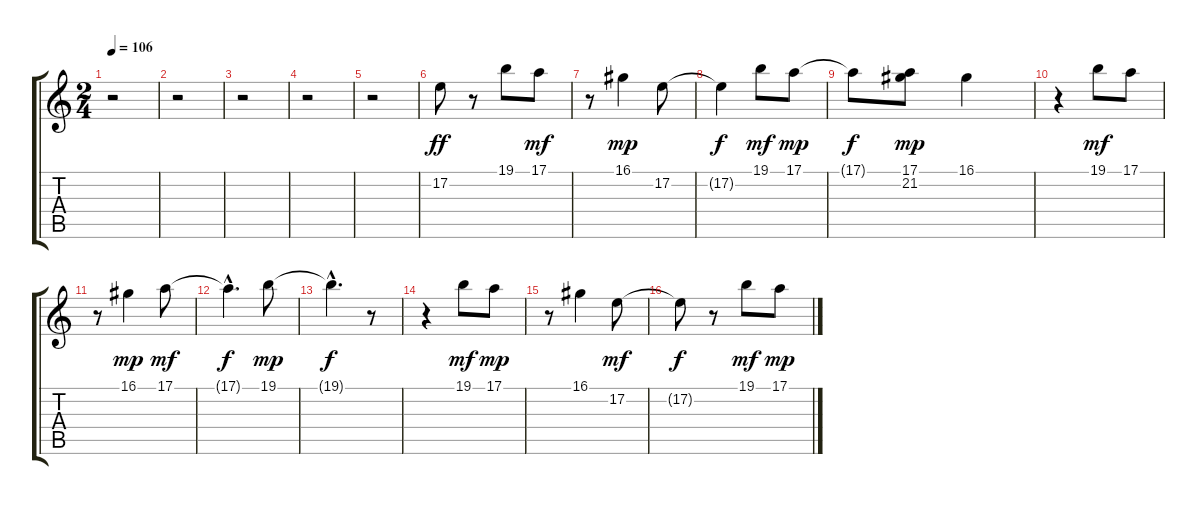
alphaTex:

\track "" {instrument stringensemble2}
\staff {score tabs}
\tuning (E4 B3 G3 D3 A2 E2) {hide}
\ts (2 4)
\tempo 106
\clef g2
\ks c
r.2{dy ff} |
r.2 |
r.2 |
r.2 |
r.2 |
17.2.8 r.8 19.1.8 17.1.8{dy mf} |
r.8 16.1.4{dy mp} 17.2.8 |
17.2{t}.4{dy f} 19.1.8{dy mf} 17.1.8{dy mp} |
17.1{t}.8{dy f} (17.1 21.2).8{dy mp} 16.1.4 |
r.4 19.1.8{dy mf} 17.1.8 |
r.8 16.1.4{dy mp} 17.1.8{dy mf} |
17.1{hac t}.4{d dy f} 19.1.8{dy mp} |
19.1{hac t}.4{d dy f} r.8 |
r.4 19.1.8{dy mf} 17.1.8{dy mp} |
r.8 16.1.4 17.2.8{dy mf} |
17.2{t}.8{dy f} r.8 19.1.8{dy mf} 17.1.8{dy mp}
